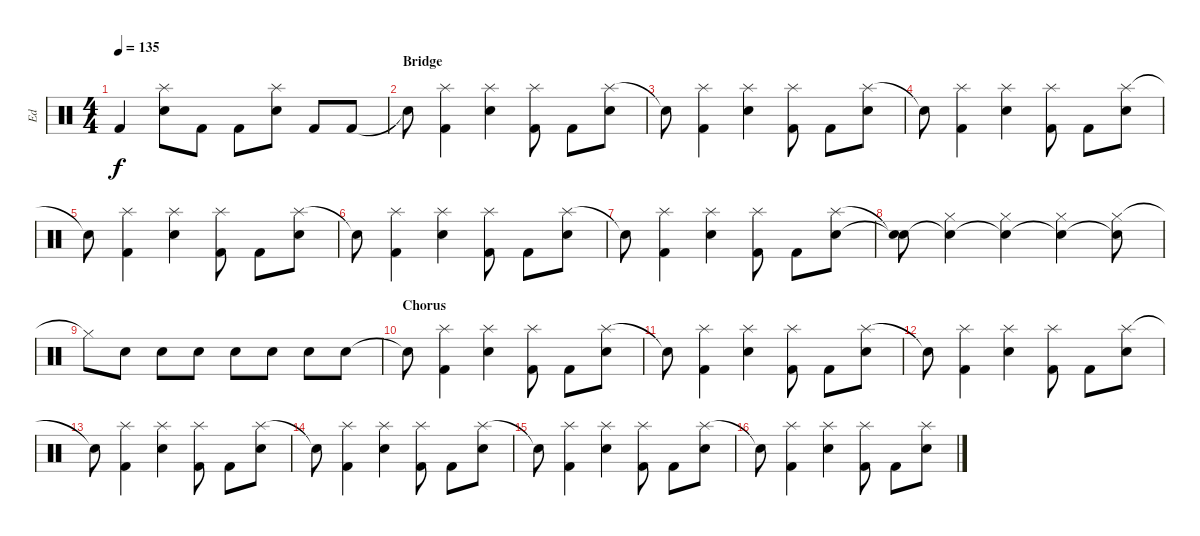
\track ("Ed" "Ed") {instrument percussion}
\staff {score}
\articulation defaults
\ts (4 4)
\tempo 135
\clef neutral
\ks c "Kick (hit) 2".4{dy f}
("Splash (hit)" "Snare (hit) 2").8 "Kick (hit) 2".8 "Kick (hit) 2".8 ("Splash (hit)" "Snare (hit) 2").8 "Kick (hit) 2".8 "Kick (hit) 2".8 |
\section ("" "Bridge")
"Snare (hit)"{t}.8 ("Splash (hit)" "Kick (hit) 2").4 ("Splash (hit)" "Snare (hit) 2").4 ("Splash (hit)" "Kick (hit) 2").8 "Kick (hit) 2".8 ("Splash (hit)" "Snare (hit) 2").8 |
"Snare (hit)"{t}.8 ("Splash (hit)" "Kick (hit) 2").4 ("Splash (hit)" "Snare (hit) 2").4 ("Splash (hit)" "Kick (hit) 2").8 "Kick (hit) 2".8 ("Splash (hit)" "Snare (hit) 2").8 |
"Snare (hit)"{t}.8 ("Splash (hit)" "Kick (hit) 2").4 ("Splash (hit)" "Snare (hit) 2").4 ("Splash (hit)" "Kick (hit) 2").8 "Kick (hit) 2".8 ("Splash (hit)" "Snare (hit) 2").8 |
"Snare (hit)"{t}.8 ("Splash (hit)" "Kick (hit) 2").4 ("Splash (hit)" "Snare (hit) 2").4 ("Splash (hit)" "Kick (hit) 2").8 "Kick (hit) 2".8 ("Splash (hit)" "Snare (hit) 2").8 |
"Snare (hit)"{t}.8 ("Splash (hit)" "Kick (hit) 2").4 ("Splash (hit)" "Snare (hit) 2").4 ("Splash (hit)" "Kick (hit) 2").8 "Kick (hit) 2".8 ("Splash (hit)" "Snare (hit) 2").8 |
"Snare (hit)"{t}.8 ("Splash (hit)" "Kick (hit) 2").4 ("Splash (hit)" "Snare (hit) 2").4 ("Splash (hit)" "Kick (hit) 2").8 "Kick (hit) 2".8 ("Splash (hit)" "Snare (hit) 2").8 |
("Snare (hit)"{t} "Snare (hit)"{t}).8 ("Hi-Hat (closed)" "Snare (hit)"{t}).4 ("Hi-Hat (closed)" "Snare (hit)"{t}).4 ("Hi-Hat (closed)" "Snare (hit)"{t}).4 ("Hi-Hat (closed)" "Snare (hit)"{t}).8 |
"Hi-Hat (closed)"{t}.8 "Snare (hit) 2".8 "Snare (hit) 2".8 "Snare (hit) 2".8 "Snare (hit) 2".8 "Snare (hit) 2".8 "Snare (hit) 2".8 "Snare (hit) 2".8 |
\section ("" "Chorus")
"Snare (hit)"{t}.8 ("Splash (hit)" "Kick (hit) 2").4 ("Splash (hit)" "Snare (hit) 2").4 ("Splash (hit)" "Kick (hit) 2").8 "Kick (hit) 2".8 ("Splash (hit)" "Snare (hit) 2").8 |
"Snare (hit)"{t}.8 ("Splash (hit)" "Kick (hit) 2").4 ("Splash (hit)" "Snare (hit) 2").4 ("Splash (hit)" "Kick (hit) 2").8 "Kick (hit) 2".8 ("Splash (hit)" "Snare (hit) 2").8 |
"Snare (hit)"{t}.8 ("Splash (hit)" "Kick (hit) 2").4 ("Splash (hit)" "Snare (hit) 2").4 ("Splash (hit)" "Kick (hit) 2").8 "Kick (hit) 2".8 ("Splash (hit)" "Snare (hit) 2").8 |
"Snare (hit)"{t}.8 ("Splash (hit)" "Kick (hit) 2").4 ("Splash (hit)" "Snare (hit) 2").4 ("Splash (hit)" "Kick (hit) 2").8 "Kick (hit) 2".8 ("Splash (hit)" "Snare (hit) 2").8 |
"Snare (hit)"{t}.8 ("Splash (hit)" "Kick (hit) 2").4 ("Splash (hit)" "Snare (hit) 2").4 ("Splash (hit)" "Kick (hit) 2").8 "Kick (hit) 2".8 ("Splash (hit)" "Snare (hit) 2").8 |
"Snare (hit)"{t}.8 ("Splash (hit)" "Kick (hit) 2").4 ("Splash (hit)" "Snare (hit) 2").4 ("Splash (hit)" "Kick (hit) 2").8 "Kick (hit) 2".8 ("Splash (hit)" "Snare (hit) 2").8 |
"Snare (hit)"{t}.8 ("Splash (hit)" "Kick (hit) 2").4 ("Splash (hit)" "Snare (hit) 2").4 ("Splash (hit)" "Kick (hit) 2").8 "Kick (hit) 2".8 ("Splash (hit)" "Snare (hit) 2").8
